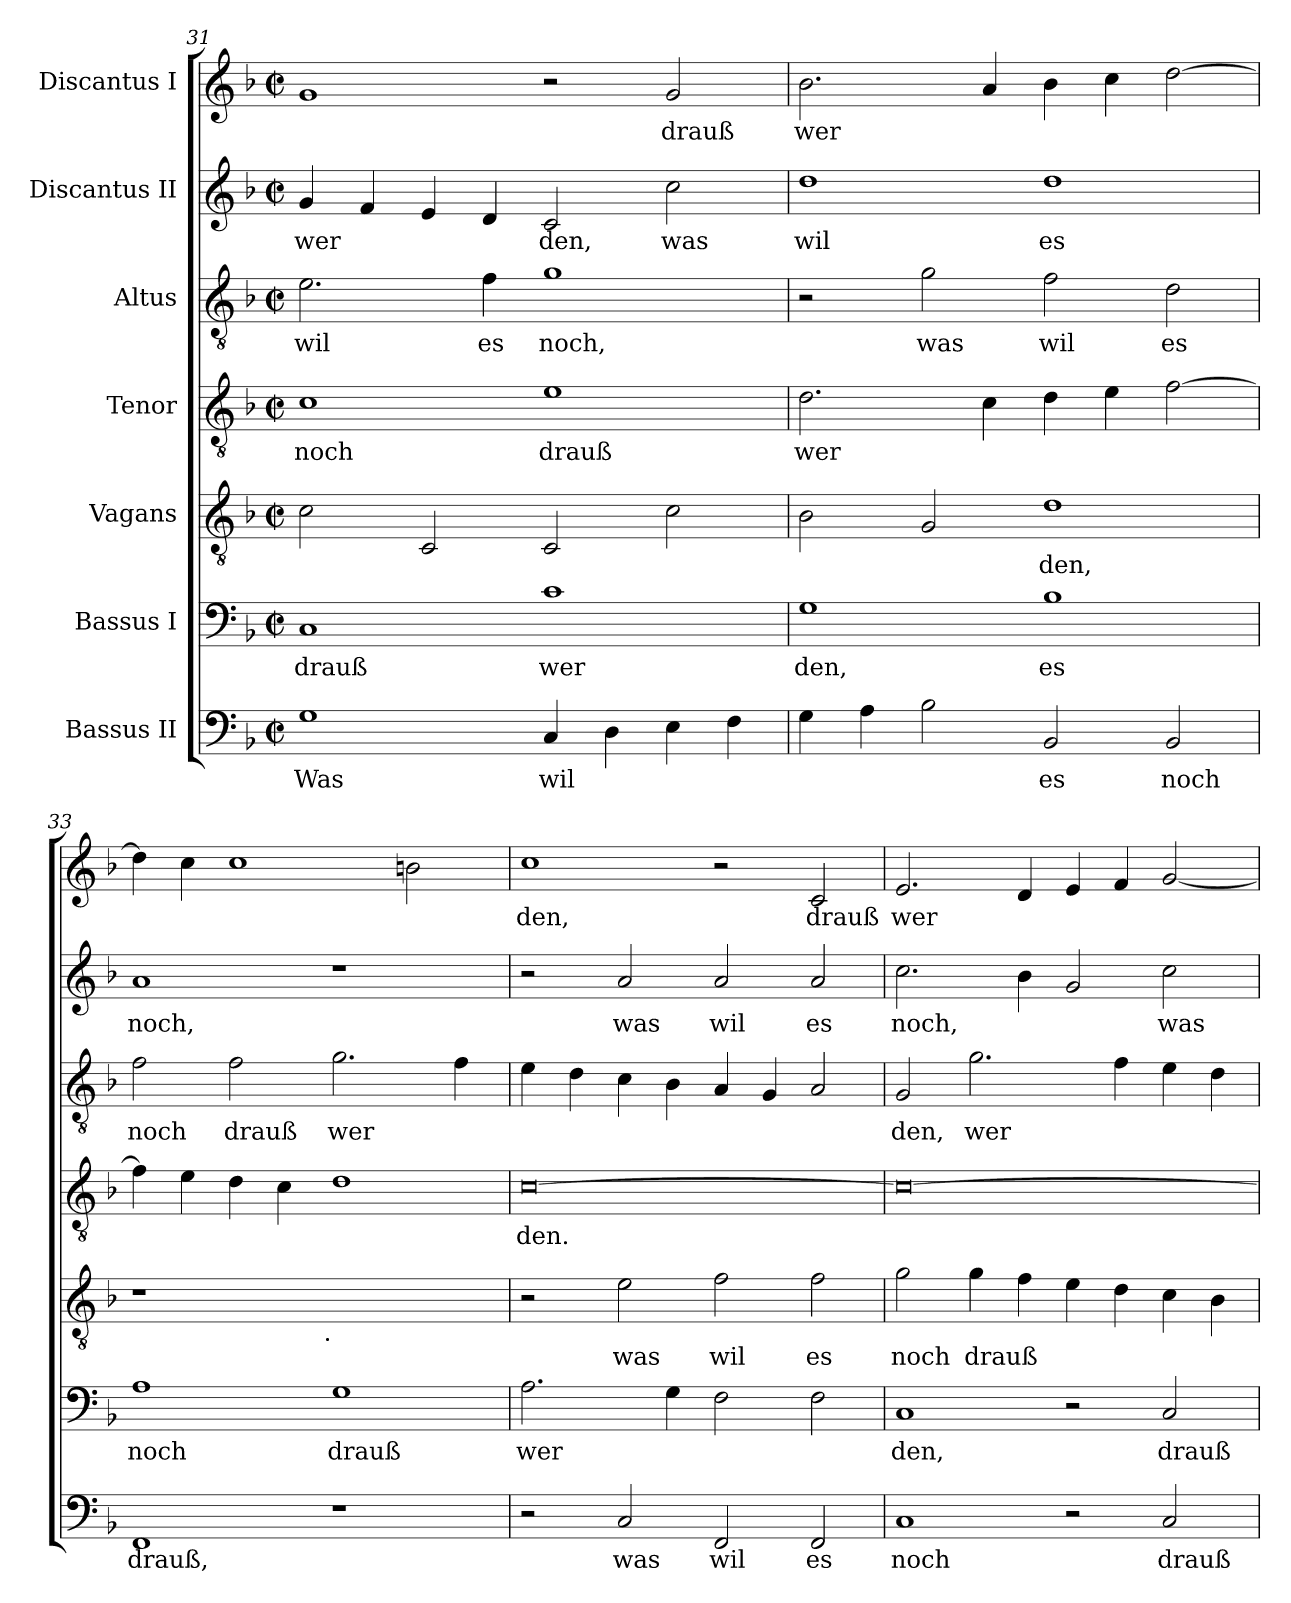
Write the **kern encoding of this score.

**kern	**text	**kern	**text	**kern	**text	**kern	**text	**kern	**text	**kern	**text	**kern	**text
*part7	*part7	*part6	*part6	*part5	*part5	*part4	*part4	*part3	*part3	*part2	*part2	*part1	*part1
*staff7	*staff7	*staff6	*staff6	*staff5	*staff5	*staff4	*staff4	*staff3	*staff3	*staff2	*staff2	*staff1	*staff1
*I"Bassus II	*	*I"Bassus I	*	*I"Vagans	*	*I"Tenor	*	*I"Altus	*	*I"Discantus II	*	*I"Discantus I	*
*clefF4	*	*clefF4	*	*clefGv2	*	*clefGv2	*	*clefGv2	*	*clefG2	*	*clefG2	*
*k[b-]	*	*k[b-]	*	*k[b-]	*	*k[b-]	*	*k[b-]	*	*k[b-]	*	*k[b-]	*
*F:	*	*F:	*	*F:	*	*F:	*	*F:	*	*F:	*	*F:	*
*M2/2	*	*M2/2	*	*M2/2	*	*M2/2	*	*M2/2	*	*M2/2	*	*M2/2	*
*met(c|)	*	*met(c|)	*	*met(c|)	*	*met(c|)	*	*met(c|)	*	*met(c|)	*	*met(c|)	*
=31	=31	=31	=31	=31	=31	=31	=31	=31	=31	=31	=31	=31	=31
!	!LO:LY:b:cj	!	!LO:LY:b:cj	!	!LO:LY:b:cj	!	!LO:LY:b:cj	!	!LO:LY:b:cj	!	!LO:LY:b:cj	!	!LO:LY:a:cj
1G	Was	1C	drauß	2c\	--	1c	noch	2.e\	wil	4g/	wer	1g	.
!	!	!	!	!	!	!	!	!	!	!	!LO:LY:b:cj	!	!
.	.	.	.	.	.	.	.	.	.	4f/	.	.	.
!	!	!	!	!	!LO:LY:b:cj	!	!	!	!	!	!LO:LY:b:cj	!	!
.	.	.	.	2C/	--	.	.	.	.	4e/	.	.	.
!	!	!	!	!	!	!	!	!	!LO:LY:b:cj	!	!LO:LY:b:cj	!	!
.	.	.	.	.	.	.	.	4f\	es	4d/	.	.	.
!	!LO:LY:b:cj	!	!LO:LY:b:cj	!	!LO:LY:b:cj	!	!LO:LY:b:cj	!	!LO:LY:b:cj	!	!LO:LY:b:cj	!	!
4C/	wil	1c	wer	2C/	--	1e	drauß	1g	noch,	2c/	den,	2r	.
!	!LO:LY:b:cj	!	!	!	!	!	!	!	!	!	!	!	!
4D\	.	.	.	.	.	.	.	.	.	.	.	.	.
!	!LO:LY:b:cj	!	!	!	!LO:LY:b:cj	!	!	!	!	!	!LO:LY:b:cj	!	!LO:LY:a:cj
4E\	.	.	.	2c\	--	.	.	.	.	2cc\	was	2g/	drauß
!	!LO:LY:b:cj	!	!	!	!	!	!	!	!	!	!	!	!
4F\	.	.	.	.	.	.	.	.	.	.	.	.	.
!!LO:PB:g=z
=32	=32	=32	=32	=32	=32	=32	=32	=32	=32	=32	=32	=32	=32
!	!LO:LY:b:cj	!	!LO:LY:b:cj	!	!LO:LY:b:cj	!	!LO:LY:b:cj	!	!	!	!LO:LY:b:cj	!	!LO:LY:b:cj
4G\	.	1G	den,	2B-\	--	2.d\	wer	2r	.	1dd	wil	2.b-\	wer
!	!LO:LY:b:cj	!	!	!	!	!	!	!	!	!	!	!	!
4A\	.	.	.	.	.	.	.	.	.	.	.	.	.
!	!LO:LY:b:cj	!	!	!	!LO:LY:b:cj	!	!	!	!LO:LY:b:cj	!	!	!	!
2B-\	.	.	.	2G/	--	.	.	2g\	was	.	.	.	.
!	!	!	!	!	!	!	!LO:LY:b:cj	!	!	!	!	!	!LO:LY:b:cj
.	.	.	.	.	.	4c\	.	.	.	.	.	4a/	.
!	!LO:LY:b:cj	!	!LO:LY:b:cj	!	!LO:LY:b:cj	!	!LO:LY:b:cj	!	!LO:LY:b:cj	!	!LO:LY:b:cj	!	!LO:LY:b:cj
2BB-/	es	1B-	es	1d	-den,	4d\	.	2f\	wil	1dd	es	4b-\	.
!	!	!	!	!	!	!	!LO:LY:b:cj	!	!	!	!	!	!LO:LY:b:cj
.	.	.	.	.	.	4e\	.	.	.	.	.	4cc\	.
!	!LO:LY:b:cj	!	!	!	!	!	!LO:LY:b:cj	!	!LO:LY:b:cj	!	!	!	!LO:LY:b:cj
2BB-/	noch	.	.	.	.	[>2f\	.	2d\	es	.	.	[>2dd\	.
=33	=33	=33	=33	=33	=33	=33	=33	=33	=33	=33	=33	=33	=33
!	!LO:LY:b:cj	!	!LO:LY:b:cj	!	!	!	!LO:LY:b:cj	!	!LO:LY:b:cj	!	!LO:LY:b:cj	!	!LO:LY:b:cj
*	*	*	*	*^	*	*	*	*	*	*	*	*	*
1FF	drauß,	1A	noch	1r	2ryy	.	4f\]	.	2f\	noch	1a	noch,	4dd\]	.
!	!	!	!	!	!	!	!	!LO:LY:b:cj	!	!	!	!	!	!LO:LY:b:cj
.	.	.	.	.	.	.	4e\	.	.	.	.	.	4cc\	.
!	!	!	!	!	!	!	!	!LO:LY:b:cj	!	!LO:LY:b:cj	!	!	!	!LO:LY:b:cj
.	.	.	.	.	4ryy	.	4d\	.	2f\	drauß	.	.	1cc	.
!	!	!	!	!	!	!	!	!LO:LY:b:cj	!	!	!	!	!	!
.	.	.	.	.	8...ryy	.	4c\	.	.	.	.	.	.	.
!	!	!	!	!	!LO:TX:b:t=.	!	!	!	!	!	!	!	!	!
.	.	.	.	.	1ryy	.	.	.	.	.	.	.	.	.
!	!	!	!LO:LY:b:cj	!	!	!	!	!LO:LY:b:cj	!	!LO:LY:b:cj	!	!	!	!
1r	.	1G	drauß	1ryy	.	.	1d	.	2.g\	wer-	1r	.	.	.
!	!	!	!	!	!	!	!	!	!	!	!	!	!	!LO:LY:b:cj
.	.	.	.	.	.	.	.	.	.	.	.	.	2b\	.
!	!	!	!	!	!	!	!	!	!	!LO:LY:b:cj	!	!	!	!
.	.	.	.	.	.	.	.	.	4f\	--	.	.	.	.
.	.	.	.	.	64ryy	.	.	.	.	.	.	.	.	.
=34	=34	=34	=34	=34	=34	=34	=34	=34	=34	=34	=34	=34	=34	=34
!	!	!	!LO:LY:b:cj	!	!	!	!	!LO:LY:b:cj	!	!LO:LY:b:cj	!	!	!	!LO:LY:b:cj
*	*	*	*	*v	*v	*	*	*	*	*	*	*	*	*
2r	.	2.A\	wer-	2r	.	[>0c	den.	4e\	--	2r	.	1cc	den,
!	!	!	!	!	!	!	!	!	!LO:LY:b:cj	!	!	!	!
.	.	.	.	.	.	.	.	4d\	--	.	.	.	.
!	!LO:LY:b:cj	!	!	!	!LO:LY:b:cj	!	!	!	!LO:LY:b:cj	!	!LO:LY:b:cj	!	!
2C/	was	.	.	2e\	was	.	.	4c\	--	2a/	was	.	.
!	!	!	!LO:LY:b:cj	!	!	!	!	!	!LO:LY:b:cj	!	!	!	!
.	.	4G\	--	.	.	.	.	4B-\	--	.	.	.	.
!	!LO:LY:b:cj	!	!LO:LY:b:cj	!	!LO:LY:b:cj	!	!	!	!LO:LY:b:cj	!	!LO:LY:b:cj	!	!
2FF/	wil	2F\	--	2f\	wil	.	.	4A/	--	2a/	wil	2r	.
!	!	!	!	!	!	!	!	!	!LO:LY:b:cj	!	!	!	!
.	.	.	.	.	.	.	.	4G/	--	.	.	.	.
!	!LO:LY:b:cj	!	!LO:LY:b:cj	!	!LO:LY:b:cj	!	!	!	!LO:LY:b:cj	!	!LO:LY:b:cj	!	!LO:LY:b:cj
2FF/	es	2F\	--	2f\	es	.	.	2A/	--	2a/	es	2c/	drauß
=35	=35	=35	=35	=35	=35	=35	=35	=35	=35	=35	=35	=35	=35
!	!LO:LY:b:cj	!	!LO:LY:b:cj	!	!LO:LY:b:cj	!	!LO:LY:b:cj	!	!LO:LY:b:cj	!	!LO:LY:b:cj	!	!LO:LY:b:cj
1C	noch	1C	-den,	2g\	noch	0c_>	.	2G/	-den,	2.cc\	noch,	2.e/	wer
!	!	!	!	!	!LO:LY:b:cj	!	!	!	!LO:LY:b:cj	!	!	!	!
.	.	.	.	4g\	drauß	.	.	2.g\	wer-	.	.	.	.
!	!	!	!	!	!LO:LY:b:cj	!	!	!	!	!	!LO:LY:b:cj	!	!LO:LY:b:cj
.	.	.	.	4f\	.	.	.	.	.	4b-\	.	4d/	.
!	!	!	!	!	!LO:LY:b:cj	!	!	!	!	!	!LO:LY:b:cj	!	!LO:LY:b:cj
2r	.	2r	.	4e\	.	.	.	.	.	2g/	.	4e/	.
!	!	!	!	!	!LO:LY:b:cj	!	!	!	!LO:LY:b:cj	!	!	!	!LO:LY:b:cj
.	.	.	.	4d\	.	.	.	4f\	--	.	.	4f/	.
!	!LO:LY:b:cj	!	!LO:LY:b:cj	!	!LO:LY:b:cj	!	!	!	!LO:LY:b:cj	!	!LO:LY:b:cj	!	!LO:LY:b:cj
2C/	drauß	2C/	drauß	4c\	.	.	.	4e\	--	2cc\	was	[<2g/	.
!	!	!	!	!	!LO:LY:b:cj	!	!	!	!LO:LY:b:cj	!	!	!	!
.	.	.	.	4B-\	.	.	.	4d\	--	.	.	.	.
=	=	=	=	=	=	=	=	=	=	=	=	=	=
*-	*-	*-	*-	*-	*-	*-	*-	*-	*-	*-	*-	*-	*-
